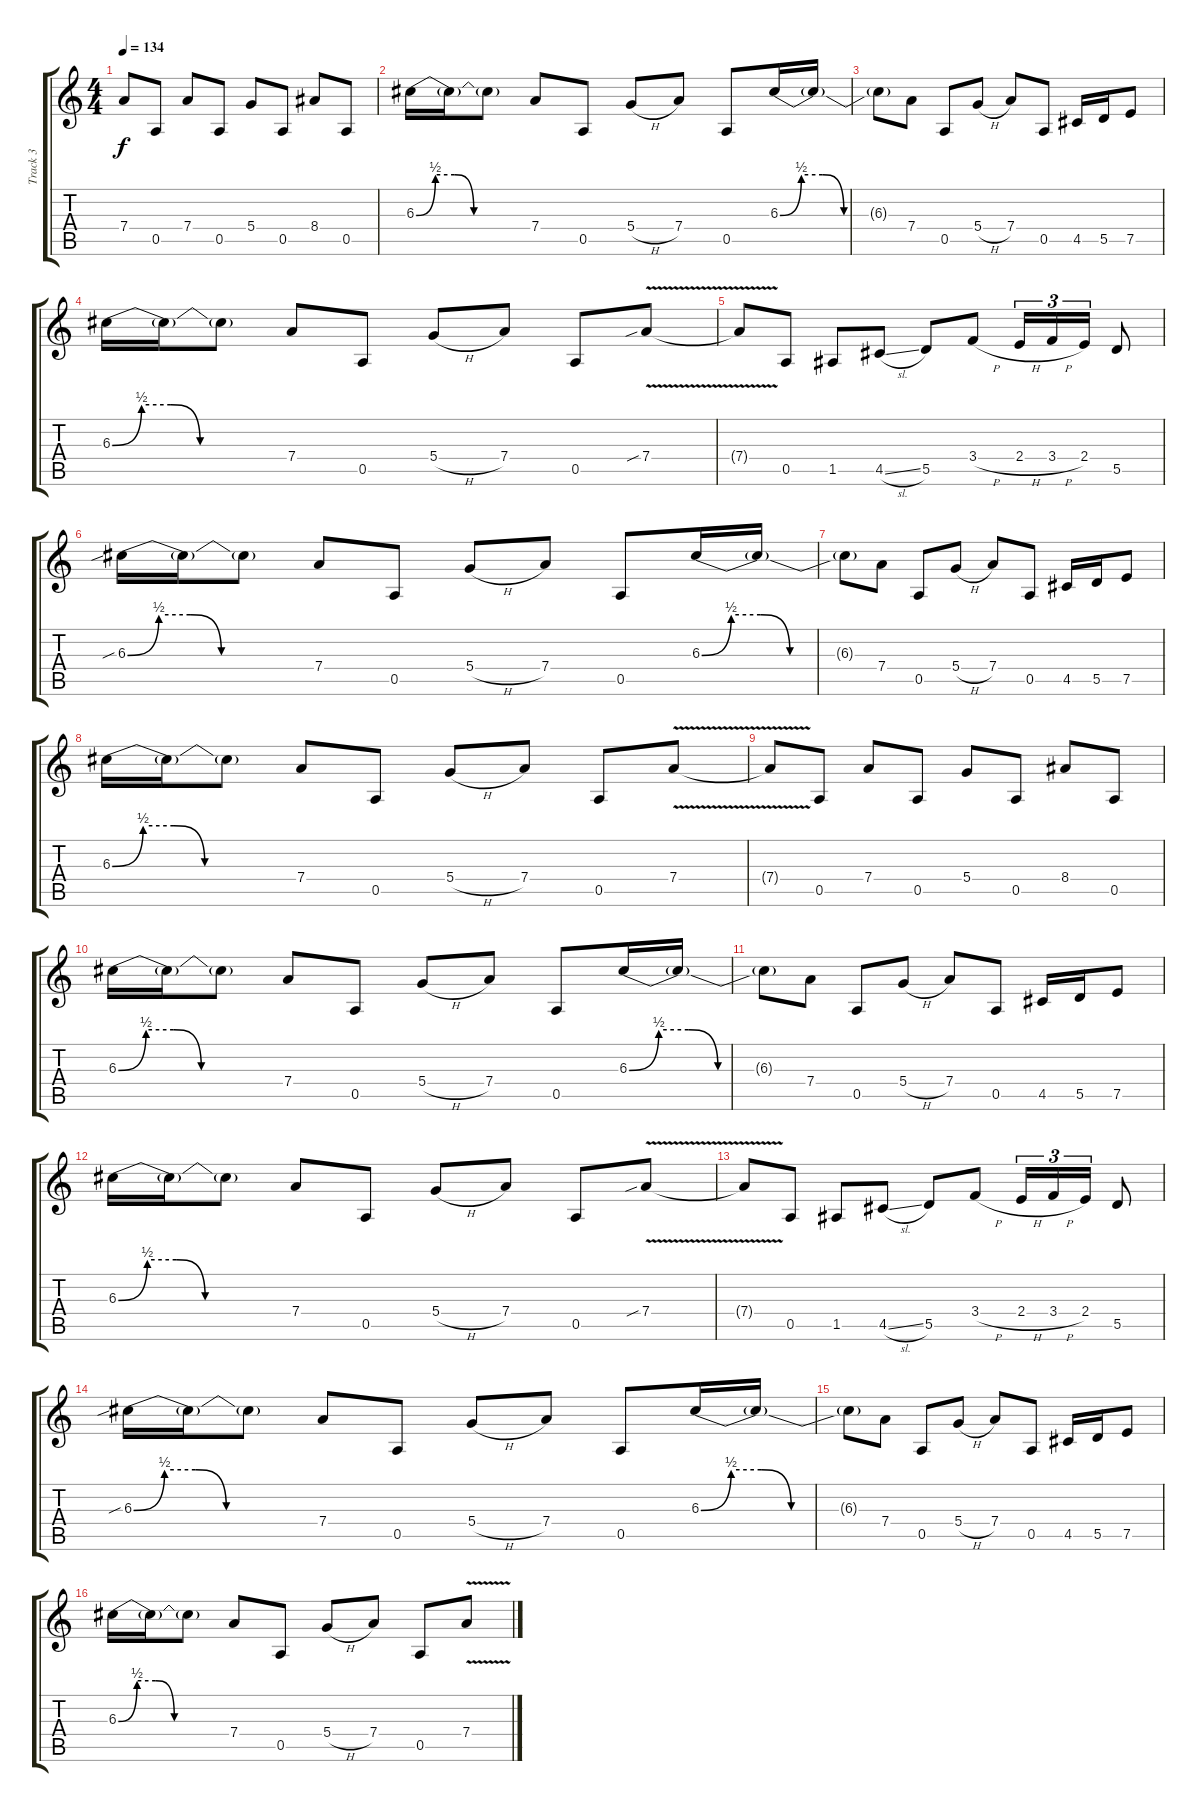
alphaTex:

\track ("Track 3" "Track 3") {instrument distortionguitar}
\staff {score tabs}
\tuning (E4 B3 G3 D3 A2 E2) {hide}
\ts (4 4)
\tempo 134
\clef g2
\ks c
7.4{t}.8{dy f} 0.5.8 7.4.8 0.5.8 5.4.8 0.5.8 8.4.8 0.5.8 |
6.3{be (custom 0 0 10 2 20 2 30 0 60 0)}.16 6.3{t}.16 6.3{t}.8 7.4.8 0.5.8 5.4{h}.8 7.4.8 0.5.8 6.3{be (custom 0 0 10 2 20 2 30 0 60 0)}.16 6.3{t}.16 |
6.3{t}.8 7.4.8 0.5.8 5.4{h}.8 7.4.8 0.5.8 4.5.16 5.5.16 7.5.8 |
6.3{be (custom 0 0 10 2 20 2 30 0 60 0)}.16 6.3{t}.16 6.3{t}.8 7.4.8 0.5.8 5.4{h}.8 7.4.8 0.5.8 7.4{v sib}.8 |
7.4{t}.8 0.5.8 1.5.8 4.5{sl}.8 5.5.8 3.4{h}.8 2.4{h}.16{tu (3 2)} 3.4{h}.16{tu (3 2)} 2.4.16{tu (3 2)} 5.5.8 |
6.3{be (custom 0 0 10 2 20 2 30 0 60 0) sib}.16 6.3{t}.16 6.3{t}.8 7.4.8 0.5.8 5.4{h}.8 7.4.8 0.5.8 6.3{be (custom 0 0 10 2 20 2 30 0 60 0)}.16 6.3{t}.16 |
6.3{t}.8 7.4.8 0.5.8 5.4{h}.8 7.4.8 0.5.8 4.5.16 5.5.16 7.5.8 |
6.3{be (custom 0 0 10 2 20 2 30 0 60 0)}.16 6.3{t}.16 6.3{t}.8 7.4.8 0.5.8 5.4{h}.8 7.4.8 0.5.8 7.4{v}.8 |
7.4{t}.8 0.5.8 7.4.8 0.5.8 5.4.8 0.5.8 8.4.8 0.5.8 |
6.3{be (custom 0 0 10 2 20 2 30 0 60 0)}.16 6.3{t}.16 6.3{t}.8 7.4.8 0.5.8 5.4{h}.8 7.4.8 0.5.8 6.3{be (custom 0 0 10 2 20 2 30 0 60 0)}.16 6.3{t}.16 |
6.3{t}.8 7.4.8 0.5.8 5.4{h}.8 7.4.8 0.5.8 4.5.16 5.5.16 7.5.8 |
6.3{be (custom 0 0 10 2 20 2 30 0 60 0)}.16 6.3{t}.16 6.3{t}.8 7.4.8 0.5.8 5.4{h}.8 7.4.8 0.5.8 7.4{v sib}.8 |
7.4{t}.8 0.5.8 1.5.8 4.5{sl}.8 5.5.8 3.4{h}.8 2.4{h}.16{tu (3 2)} 3.4{h}.16{tu (3 2)} 2.4.16{tu (3 2)} 5.5.8 |
6.3{be (custom 0 0 10 2 20 2 30 0 60 0) sib}.16 6.3{t}.16 6.3{t}.8 7.4.8 0.5.8 5.4{h}.8 7.4.8 0.5.8 6.3{be (custom 0 0 10 2 20 2 30 0 60 0)}.16 6.3{t}.16 |
6.3{t}.8 7.4.8 0.5.8 5.4{h}.8 7.4.8 0.5.8 4.5.16 5.5.16 7.5.8 |
6.3{be (custom 0 0 10 2 20 2 30 0 60 0)}.16 6.3{t}.16 6.3{t}.8 7.4.8 0.5.8 5.4{h}.8 7.4.8 0.5.8 7.4{v}.8
